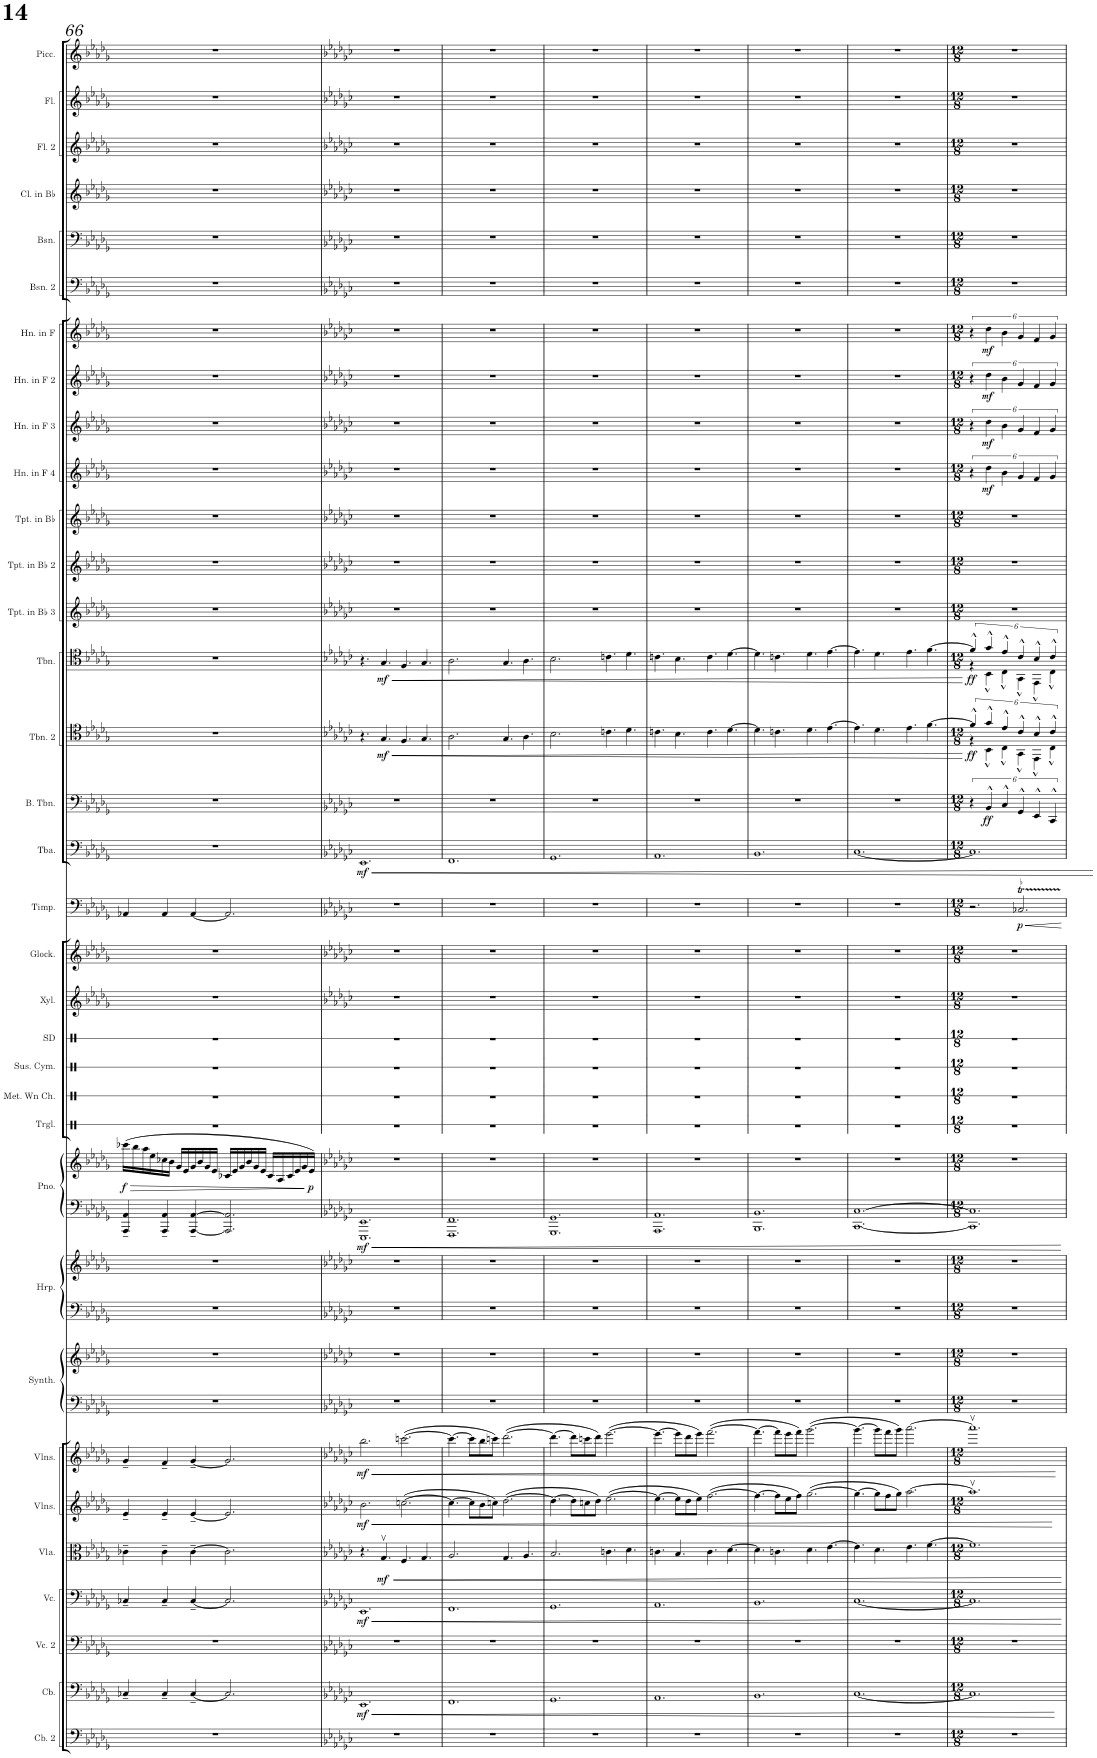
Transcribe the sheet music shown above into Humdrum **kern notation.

**kern	**kern	**dynam	**kern	**kern	**dynam	**kern	**dynam	**kern	**dynam	**kern	**dynam	**kern	**kern	**kern	**kern	**kern	**kern	**dynam	**kern	**kern	**kern	**kern	**kern	**kern	**kern	**dynam	**kern	**dynam	**kern	**dynam	**kern	**dynam	**kern	**dynam	**kern	**kern	**kern	**kern	**dynam	**kern	**dynam	**kern	**dynam	**kern	**dynam	**kern	**kern	**kern	**kern	**kern	**kern
*part34	*part33	*part33	*part32	*part31	*part31	*part30	*part30	*part29	*part29	*part28	*part28	*part27	*part27	*part26	*part26	*part25	*part25	*part25	*part24	*part23	*part22	*part21	*part20	*part19	*part18	*part18	*part17	*part17	*part16	*part16	*part15	*part15	*part14	*part14	*part13	*part12	*part11	*part10	*part10	*part9	*part9	*part8	*part8	*part7	*part7	*part6	*part5	*part4	*part3	*part2	*part1
*staff37	*staff36	*staff36	*staff35	*staff34	*staff34	*staff33	*staff33	*staff32	*staff32	*staff31	*staff31	*staff30	*staff29	*staff28	*staff27	*staff26	*staff25	*staff25/26	*staff24	*staff23	*staff22	*staff21	*staff20	*staff19	*staff18	*staff18	*staff17	*staff17	*staff16	*staff16	*staff15	*staff15	*staff14	*staff14	*staff13	*staff12	*staff11	*staff10	*staff10	*staff9	*staff9	*staff8	*staff8	*staff7	*staff7	*staff6	*staff5	*staff4	*staff3	*staff2	*staff1
*I"Contrabass 2	*I"Contrabass	*	*I"Violoncello 2	*I"Violoncello	*	*I"Viola	*	*I"Violins	*	*I"Violins	*	*I"Saw Synthesizer	*	*I"Harp	*	*I"Piano	*	*	*I"Triangle	*I"Metal Wind Chimes	*I"Suspended Cymbal	*I"Snare Drum	*I"Xylophone	*I"Glockenspiel	*I"Timpani	*	*I"Tuba	*	*I"Bass Trombone	*	*I"Trombone 2	*	*I"Trombone	*	*I"Trumpet in Bb 3	*I"Trumpet in Bb 2	*I"Trumpet in Bb	*I"Horn in F 4	*	*I"Horn in F 3	*	*I"Horn in F 2	*	*I"Horn in F	*	*I"Bassoon 2	*I"Bassoon	*I"Clarinet in Bb	*I"Flute 2	*I"Flute	*I"Piccolo
*I'Cb. 2	*I'Cb.	*	*I'Vc. 2	*I'Vc.	*	*I'Vla.	*	*I'Vlns.	*	*I'Vlns.	*	*I'Synth.	*	*I'Hrp.	*	*I'Pno.	*	*	*I'Trgl.	*I'Met. Wn Ch.	*I'Sus. Cym.	*I'SD	*I'Xyl.	*I'Glock.	*I'Timp.	*	*I'Tba.	*	*I'B. Tbn.	*	*I'Tbn. 2	*	*I'Tbn.	*	*I'Tpt. in Bb 3	*I'Tpt. in Bb 2	*I'Tpt. in Bb	*I'Hn. in F 4	*	*I'Hn. in F 3	*	*I'Hn. in F 2	*	*I'Hn. in F	*	*I'Bsn. 2	*I'Bsn.	*I'Cl. in Bb	*I'Fl. 2	*I'Fl.	*I'Picc.
!!LO:PB:g=z
*clefF4	*clefF4	*	*clefF4	*clefF4	*	*clefC3	*	*clefG2	*	*clefG2	*	*clefF4	*clefG2	*clefF4	*clefG2	*clefF4	*clefG2	*	*clefX	*clefX	*clefX	*clefX	*clefG2	*clefG2	*clefF4	*	*clefF4	*	*clefF4	*	*clefC4	*	*clefC4	*	*clefG2	*clefG2	*clefG2	*clefG2	*	*clefG2	*	*clefG2	*	*clefG2	*	*clefF4	*clefF4	*clefG2	*clefG2	*clefG2	*clefG2
*Trd7c12	*Trd7c12	*	*	*	*	*	*	*	*	*	*	*	*	*	*	*	*	*	*	*	*	*	*Trd-7c-12	*Trd-14c-24	*	*	*	*	*	*	*	*	*	*	*Trd1c2	*Trd1c2	*Trd1c2	*Trd4c7	*	*Trd4c7	*	*Trd4c7	*	*Trd4c7	*	*	*	*Trd1c2	*	*	*Trd-7c-12
*k[b-e-a-d-g-]	*k[b-e-a-d-g-]	*	*k[b-e-a-d-g-]	*k[b-e-a-d-g-]	*	*k[b-e-a-d-g-]	*	*k[b-e-a-d-g-]	*	*k[b-e-a-d-g-]	*	*k[b-e-a-d-g-]	*k[b-e-a-d-g-]	*k[b-e-a-d-g-]	*k[b-e-a-d-g-]	*k[b-e-a-d-g-]	*k[b-e-a-d-g-]	*	*k[]	*k[]	*k[]	*k[]	*k[b-e-a-d-g-]	*k[b-e-a-d-g-]	*k[b-e-a-d-g-]	*	*k[b-e-a-d-g-]	*	*k[b-e-a-d-g-]	*	*k[b-e-a-d-g-]	*	*k[b-e-a-d-g-]	*	*k[b-e-a-d-g-]	*k[b-e-a-d-g-]	*k[b-e-a-d-g-]	*k[b-e-a-d-g-]	*	*k[b-e-a-d-g-]	*	*k[b-e-a-d-g-]	*	*k[b-e-a-d-g-]	*	*k[b-e-a-d-g-]	*k[b-e-a-d-g-]	*k[b-e-a-d-g-]	*k[b-e-a-d-g-]	*k[b-e-a-d-g-]	*k[b-e-a-d-g-]
*M12/8	*M12/8	*	*M12/8	*M12/8	*	*M12/8	*	*M12/8	*	*M12/8	*	*M12/8	*M12/8	*M12/8	*M12/8	*M12/8	*M12/8	*	*M12/8	*M12/8	*M12/8	*M12/8	*M12/8	*M12/8	*M12/8	*	*M12/8	*	*M12/8	*	*M12/8	*	*M12/8	*	*M12/8	*M12/8	*M12/8	*M12/8	*	*M12/8	*	*M12/8	*	*M12/8	*	*M12/8	*M12/8	*M12/8	*M12/8	*M12/8	*M12/8
=66	=66	=66	=66	=66	=66	=66	=66	=66	=66	=66	=66	=66	=66	=66	=66	=66	=66	=66	=66	=66	=66	=66	=66	=66	=66	=66	=66	=66	=66	=66	=66	=66	=66	=66	=66	=66	=66	=66	=66	=66	=66	=66	=66	=66	=66	=66	=66	=66	=66	=66	=66
!	!	!	!	!	!	!	!	!	!	!	!	!	!	!	!	!	!	!LO:HP:b	!	!	!	!	!	!	!	!	!	!	!	!	!	!	!	!	!	!	!	!	!	!	!	!	!	!	!	!	!	!	!	!	!
!	!	!	!	!	!	!	!	!	!	!	!	!	!	!	!	!	!	!LO:DY:n=1:b	!	!	!	!	!	!	!	!	!	!	!	!	!	!	!	!	!	!	!	!	!	!	!	!	!	!	!	!	!	!	!	!	!
1.r	4C-X~/	.	1.r	4C-X~/	.	4c-X~\	.	4e-~/	.	4g-~/	.	1.r	1.r	1.r	1.r	4AAA-/~ 4AA-/~	(16ccc-X\LL	> f	1.r	1.r	1.r	1.r	1.r	1.r	4AA-X/	.	1.r	.	1.r	.	1.r	.	1.r	.	1.r	1.r	1.r	1.r	.	1.r	.	1.r	.	1.r	.	1.r	1.r	1.r	1.r	1.r	1.r
.	.	.	.	.	.	.	.	.	.	.	.	.	.	.	.	.	16bb-\	.	.	.	.	.	.	.	.	.	.	.	.	.	.	.	.	.	.	.	.	.	.	.	.	.	.	.	.	.	.	.	.	.	.
.	.	.	.	.	.	.	.	.	.	.	.	.	.	.	.	.	16aa-\	.	.	.	.	.	.	.	.	.	.	.	.	.	.	.	.	.	.	.	.	.	.	.	.	.	.	.	.	.	.	.	.	.	.
.	.	.	.	.	.	.	.	.	.	.	.	.	.	.	.	.	16ee-\	.	.	.	.	.	.	.	.	.	.	.	.	.	.	.	.	.	.	.	.	.	.	.	.	.	.	.	.	.	.	.	.	.	.
.	4C-~/	.	.	4C-~/	.	4c-~\	.	4e-~/	.	4f~/	.	.	.	.	.	4AAA-/~ 4AA-/~	16cc-X\	.	.	.	.	.	.	.	4AA-/	.	.	.	.	.	.	.	.	.	.	.	.	.	.	.	.	.	.	.	.	.	.	.	.	.	.
.	.	.	.	.	.	.	.	.	.	.	.	.	.	.	.	.	16b-\JJ	.	.	.	.	.	.	.	.	.	.	.	.	.	.	.	.	.	.	.	.	.	.	.	.	.	.	.	.	.	.	.	.	.	.
.	.	.	.	.	.	.	.	.	.	.	.	.	.	.	.	.	16g-/LL	.	.	.	.	.	.	.	.	.	.	.	.	.	.	.	.	.	.	.	.	.	.	.	.	.	.	.	.	.	.	.	.	.	.
.	.	.	.	.	.	.	.	.	.	.	.	.	.	.	.	.	16e-/	.	.	.	.	.	.	.	.	.	.	.	.	.	.	.	.	.	.	.	.	.	.	.	.	.	.	.	.	.	.	.	.	.	.
.	[4C-~/	.	.	[4C-~/	.	[4c-~\	.	[4e-~/	.	[4g-~/	.	.	.	.	.	[4AAA-/~ [4AA-/~	16g-/	.	.	.	.	.	.	.	[4AA-/	.	.	.	.	.	.	.	.	.	.	.	.	.	.	.	.	.	.	.	.	.	.	.	.	.	.
.	.	.	.	.	.	.	.	.	.	.	.	.	.	.	.	.	16b-/	.	.	.	.	.	.	.	.	.	.	.	.	.	.	.	.	.	.	.	.	.	.	.	.	.	.	.	.	.	.	.	.	.	.
.	.	.	.	.	.	.	.	.	.	.	.	.	.	.	.	.	16g-/	.	.	.	.	.	.	.	.	.	.	.	.	.	.	.	.	.	.	.	.	.	.	.	.	.	.	.	.	.	.	.	.	.	.
.	.	.	.	.	.	.	.	.	.	.	.	.	.	.	.	.	16e-/JJ	.	.	.	.	.	.	.	.	.	.	.	.	.	.	.	.	.	.	.	.	.	.	.	.	.	.	.	.	.	.	.	.	.	.
.	2.C-/]	.	.	2.C-/]	.	2.c-\]	.	2.e-/]	.	2.g-/]	.	.	.	.	.	2.AAA-/] 2.AA-/]	16c-X/LL	.	.	.	.	.	.	.	2.AA-/]	.	.	.	.	.	.	.	.	.	.	.	.	.	.	.	.	.	.	.	.	.	.	.	.	.	.
.	.	.	.	.	.	.	.	.	.	.	.	.	.	.	.	.	16e-/	.	.	.	.	.	.	.	.	.	.	.	.	.	.	.	.	.	.	.	.	.	.	.	.	.	.	.	.	.	.	.	.	.	.
.	.	.	.	.	.	.	.	.	.	.	.	.	.	.	.	.	16g-/	.	.	.	.	.	.	.	.	.	.	.	.	.	.	.	.	.	.	.	.	.	.	.	.	.	.	.	.	.	.	.	.	.	.
.	.	.	.	.	.	.	.	.	.	.	.	.	.	.	.	.	16b-/	.	.	.	.	.	.	.	.	.	.	.	.	.	.	.	.	.	.	.	.	.	.	.	.	.	.	.	.	.	.	.	.	.	.
.	.	.	.	.	.	.	.	.	.	.	.	.	.	.	.	.	16g-/	.	.	.	.	.	.	.	.	.	.	.	.	.	.	.	.	.	.	.	.	.	.	.	.	.	.	.	.	.	.	.	.	.	.
.	.	.	.	.	.	.	.	.	.	.	.	.	.	.	.	.	16e-/JJ	.	.	.	.	.	.	.	.	.	.	.	.	.	.	.	.	.	.	.	.	.	.	.	.	.	.	.	.	.	.	.	.	.	.
.	.	.	.	.	.	.	.	.	.	.	.	.	.	.	.	.	16c-/LL	.	.	.	.	.	.	.	.	.	.	.	.	.	.	.	.	.	.	.	.	.	.	.	.	.	.	.	.	.	.	.	.	.	.
.	.	.	.	.	.	.	.	.	.	.	.	.	.	.	.	.	16A-/	.	.	.	.	.	.	.	.	.	.	.	.	.	.	.	.	.	.	.	.	.	.	.	.	.	.	.	.	.	.	.	.	.	.
.	.	.	.	.	.	.	.	.	.	.	.	.	.	.	.	.	16c-/	.	.	.	.	.	.	.	.	.	.	.	.	.	.	.	.	.	.	.	.	.	.	.	.	.	.	.	.	.	.	.	.	.	.
.	.	.	.	.	.	.	.	.	.	.	.	.	.	.	.	.	16e-/	.	.	.	.	.	.	.	.	.	.	.	.	.	.	.	.	.	.	.	.	.	.	.	.	.	.	.	.	.	.	.	.	.	.
.	.	.	.	.	.	.	.	.	.	.	.	.	.	.	.	.	16g-/	.	.	.	.	.	.	.	.	.	.	.	.	.	.	.	.	.	.	.	.	.	.	.	.	.	.	.	.	.	.	.	.	.	.
!	!	!	!	!	!	!	!	!	!	!	!	!	!	!	!	!	!	!LO:DY:n=2:b	!	!	!	!	!	!	!	!	!	!	!	!	!	!	!	!	!	!	!	!	!	!	!	!	!	!	!	!	!	!	!	!	!
.	.	.	.	.	.	.	.	.	.	.	.	.	.	.	.	.	16e-/JJ)	p	.	.	.	.	.	.	.	.	.	.	.	.	.	.	.	.	.	.	.	.	.	.	.	.	.	.	.	.	.	.	.	.	.
=67	=67	=67	=67	=67	=67	=67	=67	=67	=67	=67	=67	=67	=67	=67	=67	=67	=67	=67	=67	=67	=67	=67	=67	=67	=67	=67	=67	=67	=67	=67	=67	=67	=67	=67	=67	=67	=67	=67	=67	=67	=67	=67	=67	=67	=67	=67	=67	=67	=67	=67	=67
*k[b-e-a-d-g-c-]	*k[b-e-a-d-g-c-]	*	*k[b-e-a-d-g-c-]	*k[b-e-a-d-g-c-]	*	*k[b-e-a-d-g-c-]	*	*k[b-e-a-d-g-c-]	*	*k[b-e-a-d-g-c-]	*	*k[b-e-a-d-g-c-]	*k[b-e-a-d-g-c-]	*k[b-e-a-d-g-c-]	*k[b-e-a-d-g-c-]	*k[b-e-a-d-g-c-]	*k[b-e-a-d-g-c-]	*	*	*	*	*	*k[b-e-a-d-g-c-]	*k[b-e-a-d-g-c-]	*k[b-e-a-d-g-c-]	*	*k[b-e-a-d-g-c-]	*	*k[b-e-a-d-g-c-]	*	*k[b-e-a-d-g-c-]	*	*k[b-e-a-d-g-c-]	*	*k[b-e-a-d-g-c-]	*k[b-e-a-d-g-c-]	*k[b-e-a-d-g-c-]	*k[b-e-a-d-g-c-]	*	*k[b-e-a-d-g-c-]	*	*k[b-e-a-d-g-c-]	*	*k[b-e-a-d-g-c-]	*	*k[b-e-a-d-g-c-]	*k[b-e-a-d-g-c-]	*k[b-e-a-d-g-c-]	*k[b-e-a-d-g-c-]	*k[b-e-a-d-g-c-]	*k[b-e-a-d-g-c-]
!	!	!LO:DY:b	!	!	!LO:DY:b	!	!	!	!LO:DY:b	!	!LO:DY:b	!	!	!	!	!	!	!LO:DY:b=2	!	!	!	!	!	!	!	!	!	!LO:DY:b	!	!	!	!	!	!	!	!	!	!	!	!	!	!	!	!	!	!	!	!	!	!	!
1.r	1.EE-	mf	1.r	1.EE-	mf	4.r	.	2.b-\	mf	2.bb-\	mf	1.r	1.r	1.r	1.r	1.EEE- 1.EE-	1.r	mf	1.r	1.r	1.r	1.r	1.r	1.r	1.r	.	1.EE-	mf	1.r	.	4.r	.	4.r	.	1.r	1.r	1.r	1.r	.	1.r	.	1.r	.	1.r	.	1.r	1.r	1.r	1.r	1.r	1.r
!	!	!	!	!	!	!	!LO:DY:b	!	!	!	!	!	!	!	!	!	!	!	!	!	!	!	!	!	!	!	!	!	!	!	!	!LO:DY:b	!	!LO:DY:b	!	!	!	!	!	!	!	!	!	!	!	!	!	!	!	!	!
.	.	.	.	.	.	4.G-v/	mf	.	.	.	.	.	.	.	.	.	.	.	.	.	.	.	.	.	.	.	.	.	.	.	4.G-/	mf	4.G-/	mf	.	.	.	.	.	.	.	.	.	.	.	.	.	.	.	.	.
.	.	.	.	.	.	4.F/	.	([2.ccn\	.	([2.cccn\	.	.	.	.	.	.	.	.	.	.	.	.	.	.	.	.	.	.	.	.	4.F/	.	4.F/	.	.	.	.	.	.	.	.	.	.	.	.	.	.	.	.	.	.
.	.	.	.	.	.	4.G-/	.	.	.	.	.	.	.	.	.	.	.	.	.	.	.	.	.	.	.	.	.	.	.	.	4.G-/	.	4.G-/	.	.	.	.	.	.	.	.	.	.	.	.	.	.	.	.	.	.
=68	=68	=68	=68	=68	=68	=68	=68	=68	=68	=68	=68	=68	=68	=68	=68	=68	=68	=68	=68	=68	=68	=68	=68	=68	=68	=68	=68	=68	=68	=68	=68	=68	=68	=68	=68	=68	=68	=68	=68	=68	=68	=68	=68	=68	=68	=68	=68	=68	=68	=68	=68
1.r	1.FF	.	1.r	1.FF	.	2.A-/	.	4.cc\_	.	4.ccc\_	.	1.r	1.r	1.r	1.r	1.FFF 1.FF	1.r	.	1.r	1.r	1.r	1.r	1.r	1.r	1.r	.	1.FF	.	1.r	.	2.A-\	.	2.A-\	.	1.r	1.r	1.r	1.r	.	1.r	.	1.r	.	1.r	.	1.r	1.r	1.r	1.r	1.r	1.r
.	.	.	.	.	.	.	.	8cc\L]	.	8ccc\L]	.	.	.	.	.	.	.	.	.	.	.	.	.	.	.	.	.	.	.	.	.	.	.	.	.	.	.	.	.	.	.	.	.	.	.	.	.	.	.	.	.
.	.	.	.	.	.	.	.	8b-\	.	8bb-\	.	.	.	.	.	.	.	.	.	.	.	.	.	.	.	.	.	.	.	.	.	.	.	.	.	.	.	.	.	.	.	.	.	.	.	.	.	.	.	.	.
.	.	.	.	.	.	.	.	8ccn\J)	.	8cccn\J)	.	.	.	.	.	.	.	.	.	.	.	.	.	.	.	.	.	.	.	.	.	.	.	.	.	.	.	.	.	.	.	.	.	.	.	.	.	.	.	.	.
.	.	.	.	.	.	4.G-/	.	([2.dd-\	.	([2.ddd-\	.	.	.	.	.	.	.	.	.	.	.	.	.	.	.	.	.	.	.	.	4.G-/	.	4.G-/	.	.	.	.	.	.	.	.	.	.	.	.	.	.	.	.	.	.
.	.	.	.	.	.	4.A-/	.	.	.	.	.	.	.	.	.	.	.	.	.	.	.	.	.	.	.	.	.	.	.	.	4.A-\	.	4.A-\	.	.	.	.	.	.	.	.	.	.	.	.	.	.	.	.	.	.
=69	=69	=69	=69	=69	=69	=69	=69	=69	=69	=69	=69	=69	=69	=69	=69	=69	=69	=69	=69	=69	=69	=69	=69	=69	=69	=69	=69	=69	=69	=69	=69	=69	=69	=69	=69	=69	=69	=69	=69	=69	=69	=69	=69	=69	=69	=69	=69	=69	=69	=69	=69
1.r	1.GG-	.	1.r	1.GG-	.	2.B-/	.	4.dd-\_	.	4.ddd-\_	.	1.r	1.r	1.r	1.r	1.GGG- 1.GG-	1.r	.	1.r	1.r	1.r	1.r	1.r	1.r	1.r	.	1.GG-	.	1.r	.	2.B-\	.	2.B-\	.	1.r	1.r	1.r	1.r	.	1.r	.	1.r	.	1.r	.	1.r	1.r	1.r	1.r	1.r	1.r
.	.	.	.	.	.	.	.	8dd-\L]	.	8ddd-\L]	.	.	.	.	.	.	.	.	.	.	.	.	.	.	.	.	.	.	.	.	.	.	.	.	.	.	.	.	.	.	.	.	.	.	.	.	.	.	.	.	.
.	.	.	.	.	.	.	.	8ccn\	.	8cccn\	.	.	.	.	.	.	.	.	.	.	.	.	.	.	.	.	.	.	.	.	.	.	.	.	.	.	.	.	.	.	.	.	.	.	.	.	.	.	.	.	.
.	.	.	.	.	.	.	.	8dd-\J)	.	8ddd-\J)	.	.	.	.	.	.	.	.	.	.	.	.	.	.	.	.	.	.	.	.	.	.	.	.	.	.	.	.	.	.	.	.	.	.	.	.	.	.	.	.	.
.	.	.	.	.	.	4.cn\	.	([2.ee-\	.	([2.eee-\	.	.	.	.	.	.	.	.	.	.	.	.	.	.	.	.	.	.	.	.	4.cn\	.	4.cn\	.	.	.	.	.	.	.	.	.	.	.	.	.	.	.	.	.	.
.	.	.	.	.	.	4.d-\	.	.	.	.	.	.	.	.	.	.	.	.	.	.	.	.	.	.	.	.	.	.	.	.	4.d-\	.	4.d-\	.	.	.	.	.	.	.	.	.	.	.	.	.	.	.	.	.	.
=70	=70	=70	=70	=70	=70	=70	=70	=70	=70	=70	=70	=70	=70	=70	=70	=70	=70	=70	=70	=70	=70	=70	=70	=70	=70	=70	=70	=70	=70	=70	=70	=70	=70	=70	=70	=70	=70	=70	=70	=70	=70	=70	=70	=70	=70	=70	=70	=70	=70	=70	=70
1.r	1.AA-	.	1.r	1.AA-	.	4.cn\	.	4.ee-\_	.	4.eee-\_	.	1.r	1.r	1.r	1.r	1.AAA- 1.AA-	1.r	.	1.r	1.r	1.r	1.r	1.r	1.r	1.r	.	1.AA-	.	1.r	.	4.cn\	.	4.cn\	.	1.r	1.r	1.r	1.r	.	1.r	.	1.r	.	1.r	.	1.r	1.r	1.r	1.r	1.r	1.r
.	.	.	.	.	.	4.B-/	.	8ee-\L]	.	8eee-\L]	.	.	.	.	.	.	.	.	.	.	.	.	.	.	.	.	.	.	.	.	4.B-\	.	4.B-\	.	.	.	.	.	.	.	.	.	.	.	.	.	.	.	.	.	.
.	.	.	.	.	.	.	.	8dd-\	.	8ddd-\	.	.	.	.	.	.	.	.	.	.	.	.	.	.	.	.	.	.	.	.	.	.	.	.	.	.	.	.	.	.	.	.	.	.	.	.	.	.	.	.	.
.	.	.	.	.	.	.	.	8ee-\J)	.	8eee-\J)	.	.	.	.	.	.	.	.	.	.	.	.	.	.	.	.	.	.	.	.	.	.	.	.	.	.	.	.	.	.	.	.	.	.	.	.	.	.	.	.	.
.	.	.	.	.	.	4.c\	.	([2.ff\	.	([2.fff\	.	.	.	.	.	.	.	.	.	.	.	.	.	.	.	.	.	.	.	.	4.c\	.	4.c\	.	.	.	.	.	.	.	.	.	.	.	.	.	.	.	.	.	.
.	.	.	.	.	.	[4.d-\	.	.	.	.	.	.	.	.	.	.	.	.	.	.	.	.	.	.	.	.	.	.	.	.	[4.d-\	.	[4.d-\	.	.	.	.	.	.	.	.	.	.	.	.	.	.	.	.	.	.
=71	=71	=71	=71	=71	=71	=71	=71	=71	=71	=71	=71	=71	=71	=71	=71	=71	=71	=71	=71	=71	=71	=71	=71	=71	=71	=71	=71	=71	=71	=71	=71	=71	=71	=71	=71	=71	=71	=71	=71	=71	=71	=71	=71	=71	=71	=71	=71	=71	=71	=71	=71
1.r	1.BB-	.	1.r	1.BB-	.	4.d-\]	.	4.ff\_	.	4.fff\_	.	1.r	1.r	1.r	1.r	1.BBB- 1.BB-	1.r	.	1.r	1.r	1.r	1.r	1.r	1.r	1.r	.	1.BB-	.	1.r	.	4.d-\]	.	4.d-\]	.	1.r	1.r	1.r	1.r	.	1.r	.	1.r	.	1.r	.	1.r	1.r	1.r	1.r	1.r	1.r
.	.	.	.	.	.	4.cn\	.	8ff\L]	.	8fff\L]	.	.	.	.	.	.	.	.	.	.	.	.	.	.	.	.	.	.	.	.	4.cn\	.	4.cn\	.	.	.	.	.	.	.	.	.	.	.	.	.	.	.	.	.	.
.	.	.	.	.	.	.	.	8ee-\	.	8eee-\	.	.	.	.	.	.	.	.	.	.	.	.	.	.	.	.	.	.	.	.	.	.	.	.	.	.	.	.	.	.	.	.	.	.	.	.	.	.	.	.	.
.	.	.	.	.	.	.	.	8ff\J)	.	8fff\J)	.	.	.	.	.	.	.	.	.	.	.	.	.	.	.	.	.	.	.	.	.	.	.	.	.	.	.	.	.	.	.	.	.	.	.	.	.	.	.	.	.
.	.	.	.	.	.	4.d-\	.	([2.gg-\	.	([2.ggg-\	.	.	.	.	.	.	.	.	.	.	.	.	.	.	.	.	.	.	.	.	4.d-\	.	4.d-\	.	.	.	.	.	.	.	.	.	.	.	.	.	.	.	.	.	.
.	.	.	.	.	.	[4.e-\	.	.	.	.	.	.	.	.	.	.	.	.	.	.	.	.	.	.	.	.	.	.	.	.	[4.e-\	.	[4.e-\	.	.	.	.	.	.	.	.	.	.	.	.	.	.	.	.	.	.
=72	=72	=72	=72	=72	=72	=72	=72	=72	=72	=72	=72	=72	=72	=72	=72	=72	=72	=72	=72	=72	=72	=72	=72	=72	=72	=72	=72	=72	=72	=72	=72	=72	=72	=72	=72	=72	=72	=72	=72	=72	=72	=72	=72	=72	=72	=72	=72	=72	=72	=72	=72
1.r	[1.C-	.	1.r	[1.C-	.	4.e-\]	.	4.gg-\_	.	4.ggg-\_	.	1.r	1.r	1.r	1.r	[1.CC- [1.C-	1.r	.	1.r	1.r	1.r	1.r	1.r	1.r	1.r	.	[1.C-	.	1.r	.	4.e-\]	.	4.e-\]	.	1.r	1.r	1.r	1.r	.	1.r	.	1.r	.	1.r	.	1.r	1.r	1.r	1.r	1.r	1.r
.	.	.	.	.	.	4.d-\	.	8gg-\L]	.	8ggg-\L]	.	.	.	.	.	.	.	.	.	.	.	.	.	.	.	.	.	.	.	.	4.d-\	.	4.d-\	.	.	.	.	.	.	.	.	.	.	.	.	.	.	.	.	.	.
.	.	.	.	.	.	.	.	8ff\	.	8fff\	.	.	.	.	.	.	.	.	.	.	.	.	.	.	.	.	.	.	.	.	.	.	.	.	.	.	.	.	.	.	.	.	.	.	.	.	.	.	.	.	.
.	.	.	.	.	.	.	.	8gg-\J)	.	8ggg-\J)	.	.	.	.	.	.	.	.	.	.	.	.	.	.	.	.	.	.	.	.	.	.	.	.	.	.	.	.	.	.	.	.	.	.	.	.	.	.	.	.	.
.	.	.	.	.	.	4.e-\	.	[2.aa-\	.	[2.aaa-\	.	.	.	.	.	.	.	.	.	.	.	.	.	.	.	.	.	.	.	.	4.e-\	.	4.e-\	.	.	.	.	.	.	.	.	.	.	.	.	.	.	.	.	.	.
.	.	.	.	.	.	[4.f\	.	.	.	.	.	.	.	.	.	.	.	.	.	.	.	.	.	.	.	.	.	.	.	.	[4.f\	.	[4.f\	.	.	.	.	.	.	.	.	.	.	.	.	.	.	.	.	.	.
=73	=73	=73	=73	=73	=73	=73	=73	=73	=73	=73	=73	=73	=73	=73	=73	=73	=73	=73	=73	=73	=73	=73	=73	=73	=73	=73	=73	=73	=73	=73	=73	=73	=73	=73	=73	=73	=73	=73	=73	=73	=73	=73	=73	=73	=73	=73	=73	=73	=73	=73	=73
*M12/8	*M12/8	*	*M12/8	*M12/8	*	*M12/8	*	*M12/8	*	*M12/8	*	*M12/8	*M12/8	*M12/8	*M12/8	*M12/8	*M12/8	*	*M12/8	*M12/8	*M12/8	*M12/8	*M12/8	*M12/8	*M12/8	*	*M12/8	*	*M12/8	*	*M12/8	*	*M12/8	*	*M12/8	*M12/8	*M12/8	*M12/8	*	*M12/8	*	*M12/8	*	*M12/8	*	*M12/8	*M12/8	*M12/8	*M12/8	*M12/8	*M12/8
*	*	*	*	*	*	*	*	*	*	*	*	*	*	*	*	*	*	*	*	*	*	*	*	*	*	*	*	*	*	*	*^	*	*^	*	*	*	*	*	*	*	*	*	*	*	*	*	*	*	*	*	*
!	!	!	!	!	!	!	!	!	!	!	!	!	!	!	!	!	!	!	!	!	!	!	!	!	!	!	!	!	!	!	!	!	!LO:DY:b	!	!	!LO:DY:b	!	!	!	!	!	!	!	!	!	!	!	!	!	!	!	!	!
1.r	1.C-]	.	1.r	1.C-]	.	1.f]	.	1.aa-v]	.	1.aaa-v]	.	1.r	1.r	1.r	1.r	1.CC-] 1.C-]	1.r	.	1.r	1.r	1.r	1.r	1.r	1.r	2.r	.	1.C-]	.	4r	.	4f^^/]	4r	ff	4f^^/]	4r	ff	1.r	1.r	1.r	4r	.	4r	.	4r	.	4r	.	1.r	1.r	1.r	1.r	1.r	1.r
!	!	!	!	!	!	!	!	!	!	!	!	!	!	!	!	!	!	!	!	!	!	!	!	!	!	!	!	!	!	!LO:DY:b	!	!	!	!	!	!	!	!	!	!	!LO:DY:b	!	!LO:DY:b	!	!LO:DY:b	!	!LO:DY:b	!	!	!	!	!	!
.	.	.	.	.	.	.	.	.	.	.	.	.	.	.	.	.	.	.	.	.	.	.	.	.	.	.	.	.	4BB-^^/	ff	4g-^^/	4BB-^^\	.	4g-^^/	4BB-^^\	.	.	.	.	4dd-\	mf	4dd-\	mf	4dd-\	mf	4dd-\	mf	.	.	.	.	.	.
.	.	.	.	.	.	.	.	.	.	.	.	.	.	.	.	.	.	.	.	.	.	.	.	.	.	.	.	.	4C-^^/	.	4e-^^/	4C-^^\	.	4e-^^/	4C-^^\	.	.	.	.	4b-\	.	4b-\	.	4b-\	.	4b-\	.	.	.	.	.	.	.
!	!	!	!	!	!	!	!	!	!	!	!	!	!	!	!	!	!	!	!	!	!	!	!	!	!LO:TR:acc=-	!LO:DY:b	!	!	!	!	!	!	!	!	!	!	!	!	!	!	!	!	!	!	!	!	!	!	!	!	!	!	!
.	.	.	.	.	.	.	.	.	.	.	.	.	.	.	.	.	.	.	.	.	.	.	.	.	2.C-XT/	p	.	.	4GG-^^/	.	4c-^^/	4GG-^^\	.	4c-^^/	4GG-^^\	.	.	.	.	4g-/	.	4g-/	.	4g-/	.	4g-/	.	.	.	.	.	.	.
.	.	.	.	.	.	.	.	.	.	.	.	.	.	.	.	.	.	.	.	.	.	.	.	.	.	.	.	.	4EE-^^/	.	4B-^^/	4EE-^^\	.	4B-^^/	4EE-^^\	.	.	.	.	4f/	.	4f/	.	4f/	.	4f/	.	.	.	.	.	.	.
.	.	.	.	.	.	.	.	.	.	.	.	.	.	.	.	.	.	.	.	.	.	.	.	.	.	.	.	.	4CC-^^/	.	4c-^^/	4C-^^\	.	4c-^^/	4C-^^\	.	.	.	.	4g-/	.	4g-/	.	4g-/	.	4g-/	.	.	.	.	.	.	.
*	*	*	*	*	*	*	*	*	*	*	*	*	*	*	*	*	*	*	*	*	*	*	*	*	*	*	*	*	*	*	*v	*v	*	*	*	*	*	*	*	*	*	*	*	*	*	*	*	*	*	*	*	*	*
*	*	*	*	*	*	*	*	*	*	*	*	*	*	*	*	*	*	*	*	*	*	*	*	*	*	*	*	*	*	*	*	*	*v	*v	*	*	*	*	*	*	*	*	*	*	*	*	*	*	*	*	*	*
.	.	.	.	.	.	.	.	.	.	.	.	.	.	.	.	.	.	]	.	.	.	.	.	.	.	.	.	.	.	.	.	.	.	.	.	.	.	.	.	.	.	.	.	.	.	.	.	.	.	.	.
=	=	=	=	=	=	=	=	=	=	=	=	=	=	=	=	=	=	=	=	=	=	=	=	=	=	=	=	=	=	=	=	=	=	=	=	=	=	=	=	=	=	=	=	=	=	=	=	=	=	=	=
*-	*-	*-	*-	*-	*-	*-	*-	*-	*-	*-	*-	*-	*-	*-	*-	*-	*-	*-	*-	*-	*-	*-	*-	*-	*-	*-	*-	*-	*-	*-	*-	*-	*-	*-	*-	*-	*-	*-	*-	*-	*-	*-	*-	*-	*-	*-	*-	*-	*-	*-	*-
